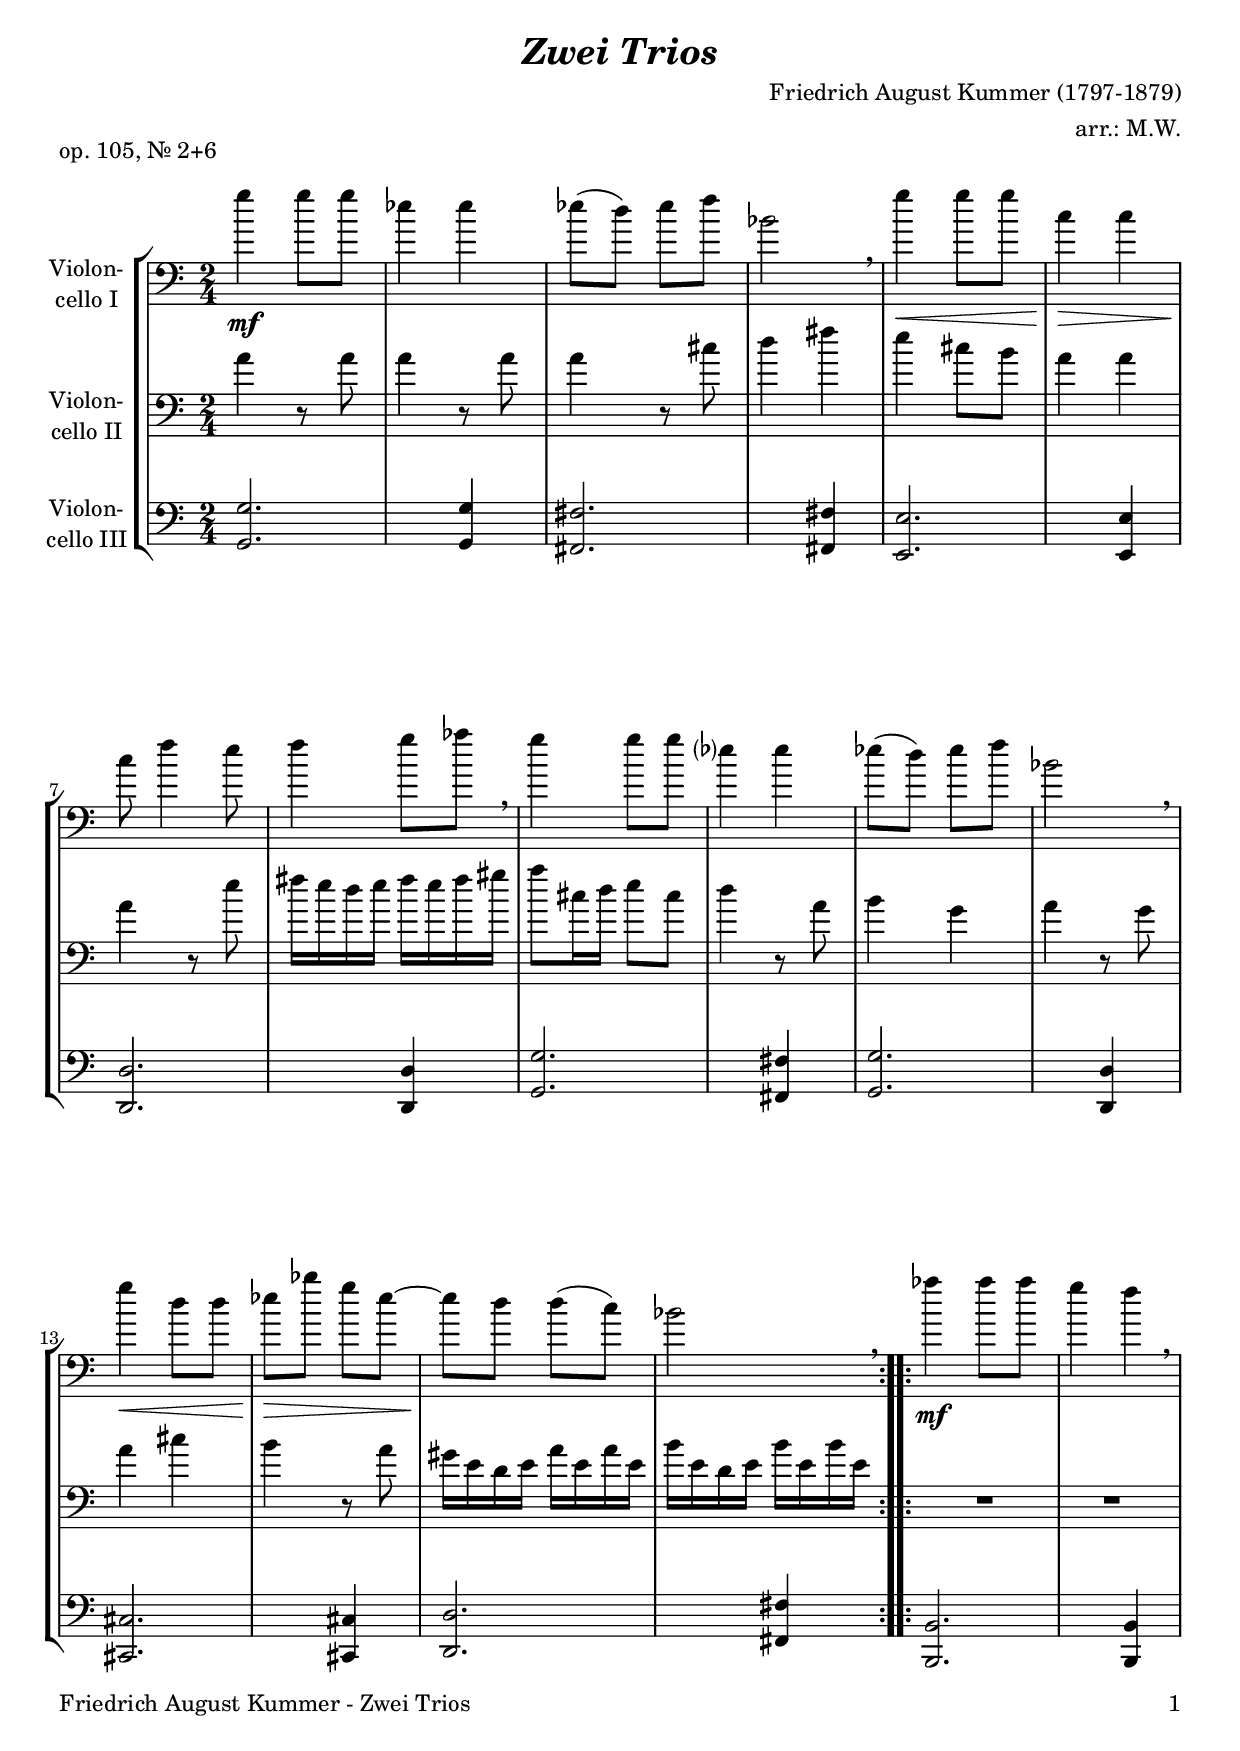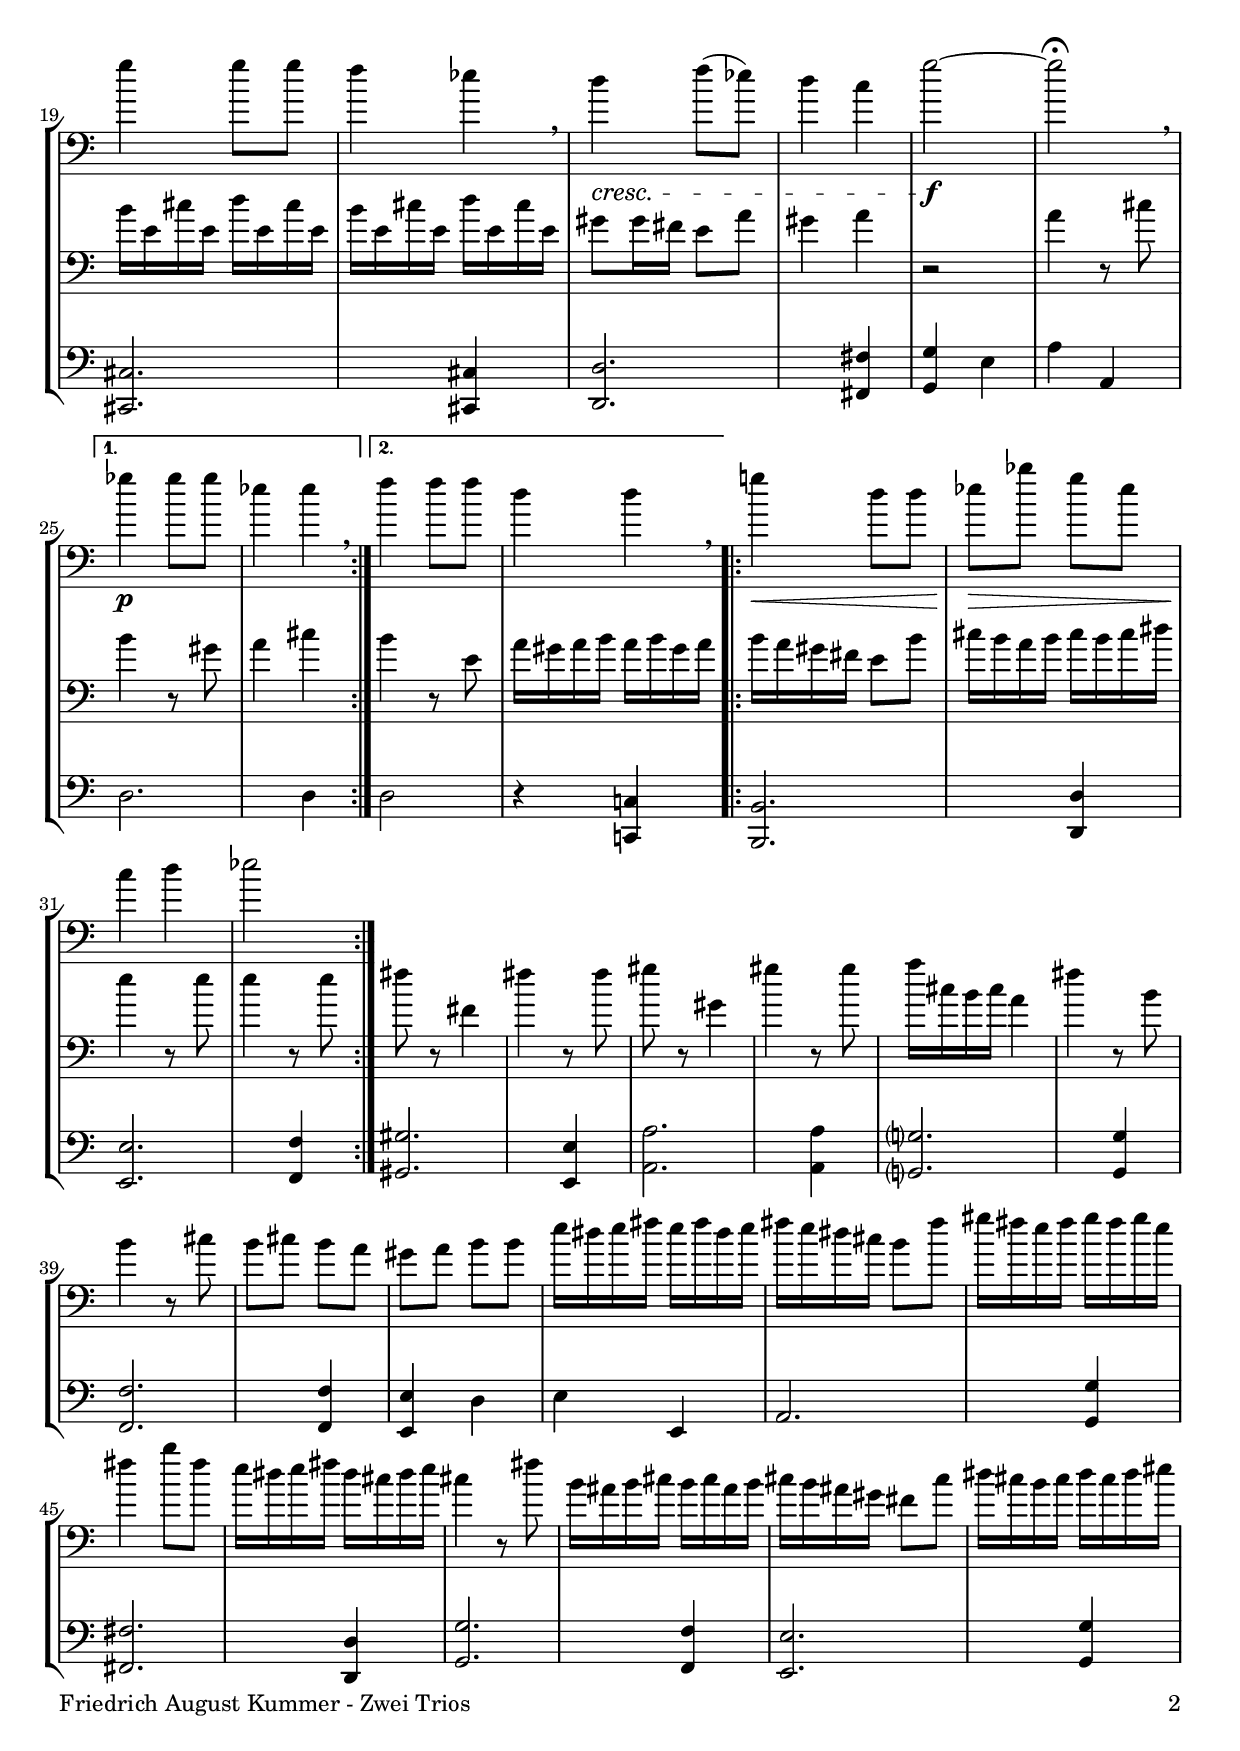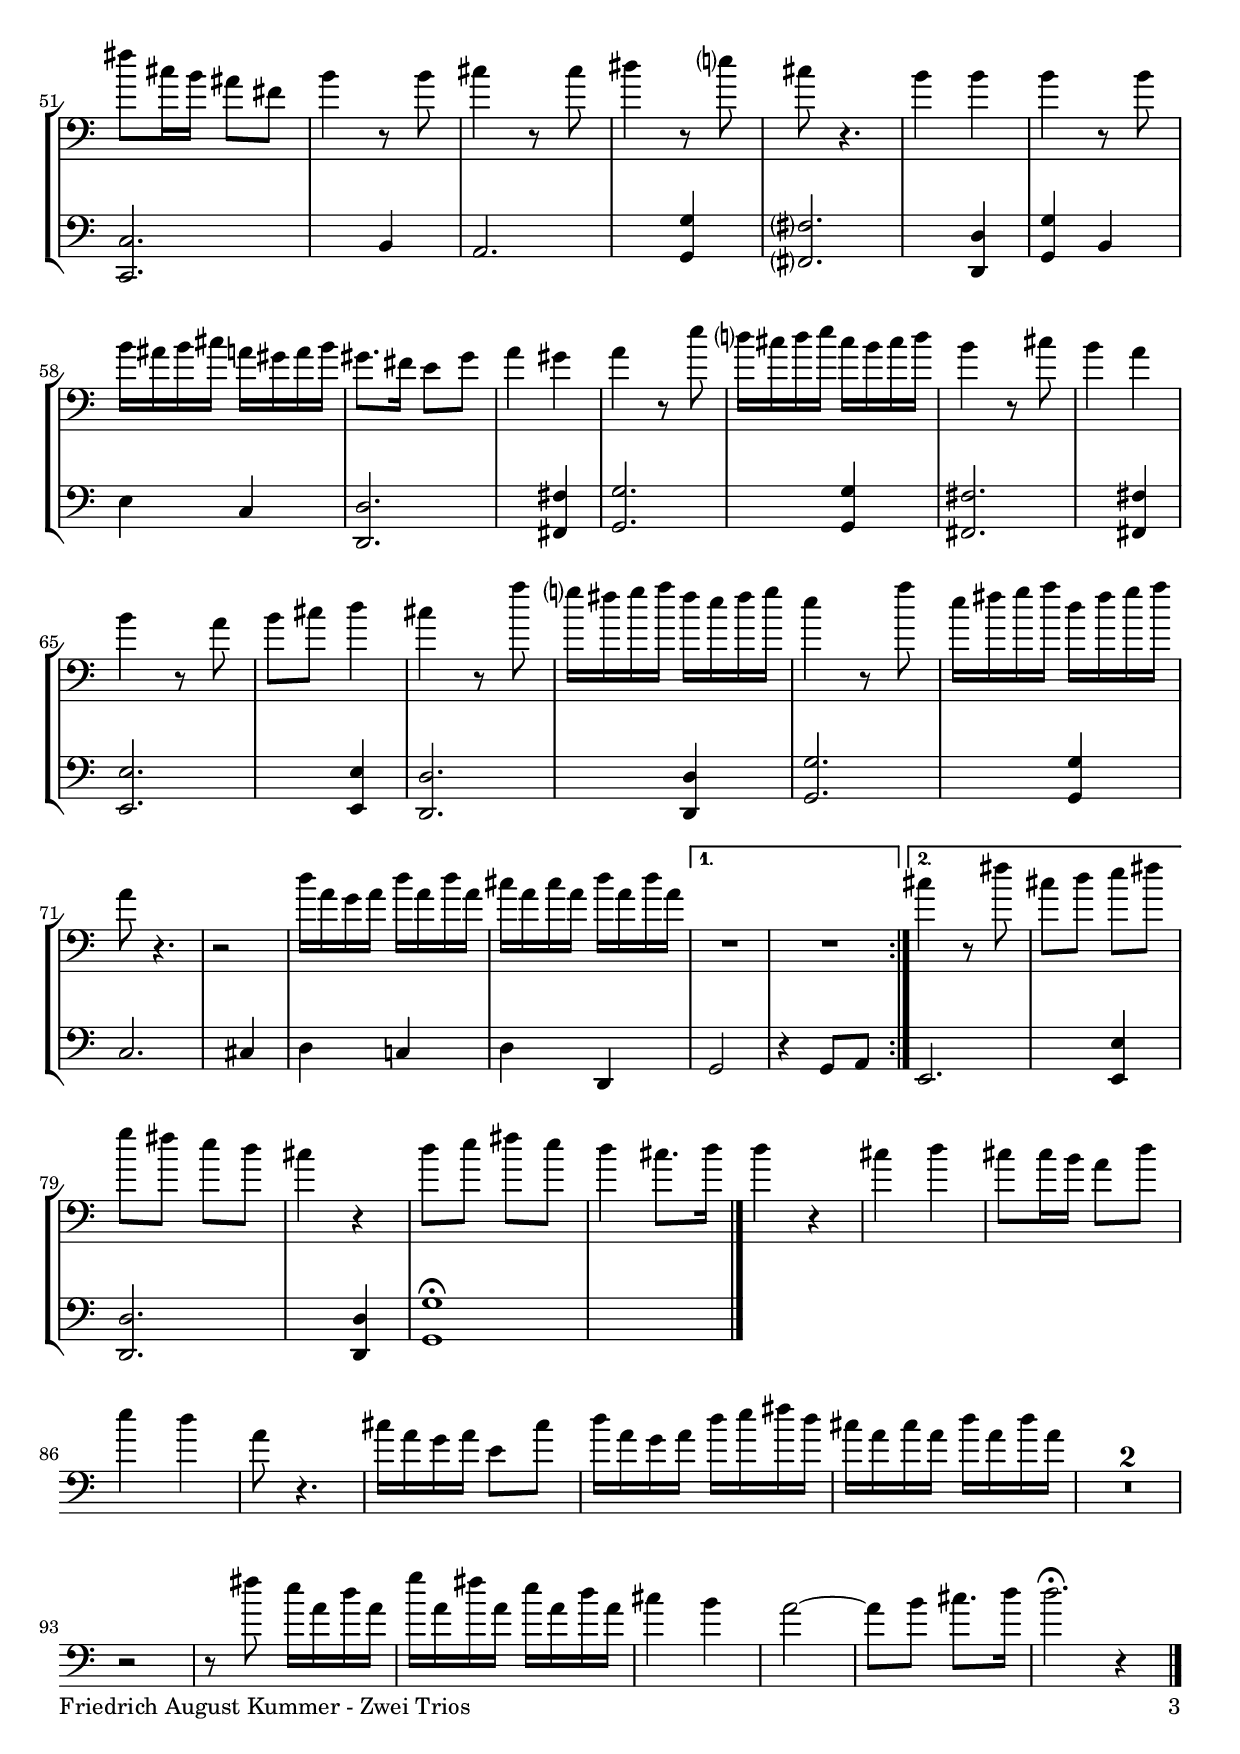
\version "2.24.1"
\include "deutsch.ly"
  
#(set-global-staff-size 20)

\header {
  title     = \markup \bold \italic "Zwei Trios"
  composer  = "Friedrich August Kummer (1797-1879)"
  arranger  = "arr.: M.W."
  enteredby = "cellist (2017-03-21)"
  piece     = "op. 105, Nr. 2+6"
}

voiceconsts = {
  \key a \minor
  \time 2/4
  \clef "bass"
% \numericTimeSignature
  \compressEmptyMeasures
  % Set default beaming for all staves
%  \set Timing.beamExceptions = #'()
%  \set Timing.baseMoment     = #(ly:make-moment 1 4)
%  \set Timing.beatStructure  = #'(1 1 1)
}

mist = "string ensemble 1"
mivl = "violin"
miba = "cello"
mipz = "pizzicato strings"

introa = {        \tempo "1. Allegretto melancolico (Nr. 2) " 4=80 }
introb = { \break \tempo "2. Largo serioso (Nr. 6) " 4=70
           \key h \minor \time 4/4 }

dolc = \markup \italic "dolce"
more = \markup \italic "morendo"
pizz = \markup \italic "pizz."

\include "v1.ily"
\include "v2.ily"
\include "v3.ily"

music = \new StaffGroup <<
      \new Staff {
	\set Staff.midiInstrument = \miba
	\set Staff.instrumentName = \markup \center-column { "Violon-" "cello I" }
	\transpose a a { \va }
      }

      \new Staff {
	\set Staff.midiInstrument = \miba
	\set Staff.instrumentName = \markup \center-column { "Violon-" "cello II" }
	\transpose a a { \vb }
      }

      \new Staff {
	\set Staff.midiInstrument = \miba
	\set Staff.instrumentName = \markup \center-column { "Violon-" "cello III" }
	\transpose a a { \vc }
      }
>>

\book {
   \paper {
    print-page-number = ##t
    print-first-page-number = ##t
    ragged-last-bottom = ##f
    oddHeaderMarkup = \markup \null
    evenHeaderMarkup = \markup \null
    oddFooterMarkup = \markup {
      \fill-line {
        \if \should-print-page-number
        "Friedrich August Kummer - Zwei Trios" \fromproperty #'page:page-number-string
      }
    }
    evenFooterMarkup = \oddFooterMarkup
  } \score {
    \music
    \layout {}
  }

  \score {
    \unfoldRepeats \music

    \midi {
      \context {
        \Score
      }
    }
  }
}